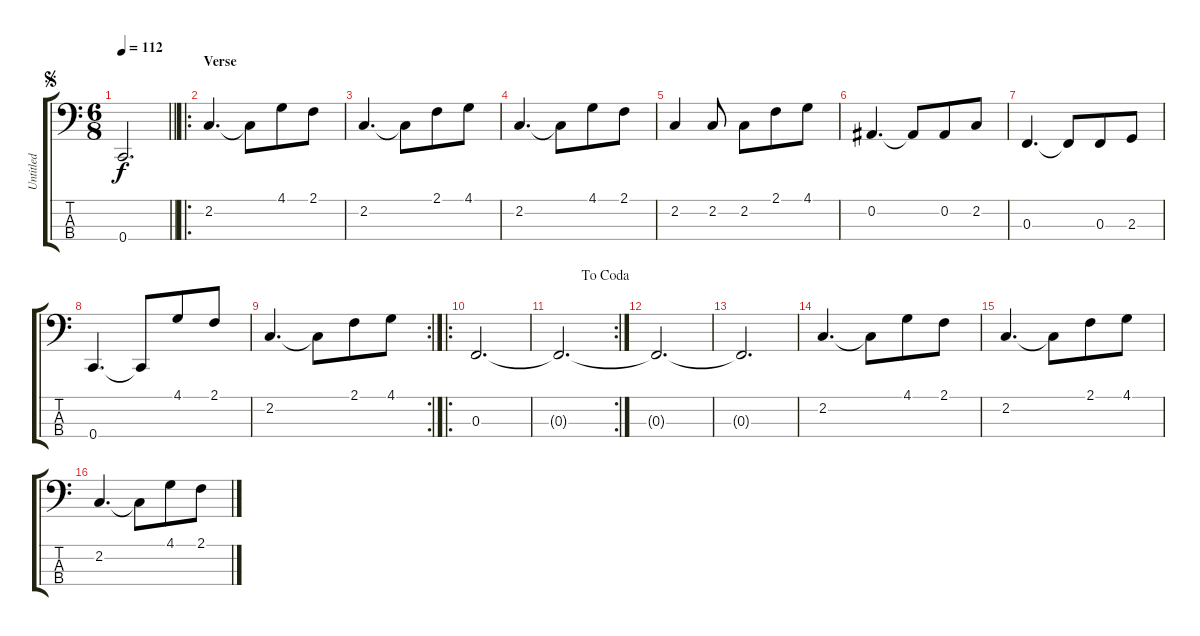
\track ("Untitled" "Untitled") {instrument electricbasspick}
\staff {score tabs}
\tuning (Eb2 Bb1 F1 C1) {hide}
\ts (6 8)
\jump segno
\tempo 112
\clef f4
\barLineRight lightlight
\ks c
0.4{t}.2{d dy f} |
\ro
\section ("" "Verse")
2.2.4{d} 2.2{t}.8 4.1.8 2.1.8 |
2.2.4{d} 2.2{t}.8 2.1.8 4.1.8 |
2.2.4{d} 2.2{t}.8 4.1.8 2.1.8 |
2.2.4 2.2.8 2.2.8 2.1.8 4.1.8 |
0.2.4{d} 0.2{t}.8 0.2.8 2.2.8 |
0.3.4{d} 0.3{t}.8 0.3.8 2.3.8 |
0.4.4{d} 0.4{t}.8 4.1.8 2.1.8 |
\rc 2
2.2.4{d} 2.2{t}.8 2.1.8 4.1.8 |
\ro
0.3.2{d} |
\rc 2
\jump dacoda
0.3{t}.2{d} |
0.3{t}.2{d} |
0.3{t}.2{d} |
2.2.4{d} 2.2{t}.8 4.1.8 2.1.8 |
2.2.4{d} 2.2{t}.8 2.1.8 4.1.8 |
2.2.4{d} 2.2{t}.8 4.1.8 2.1.8
